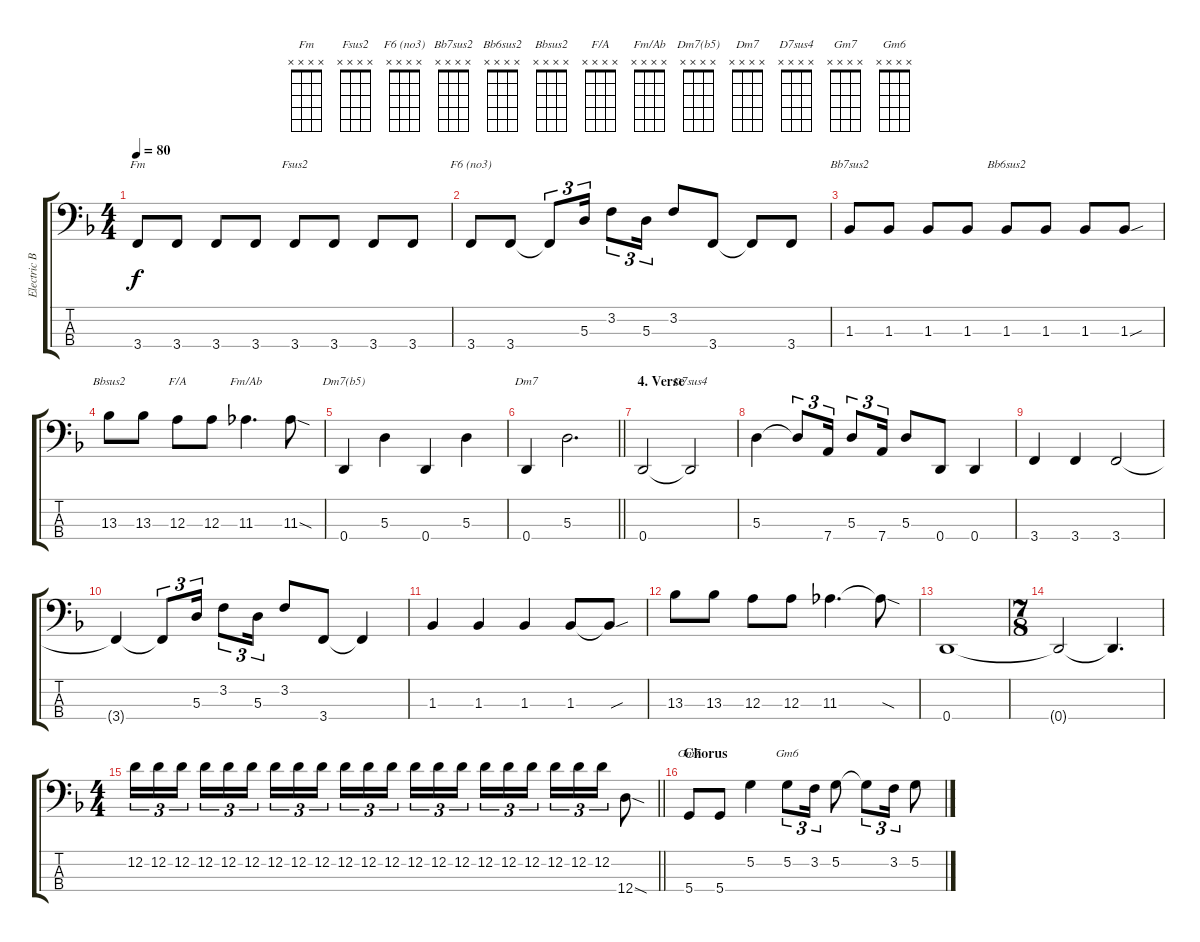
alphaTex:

\track ("Electric Bass" "Electric B") {instrument electricbasspick}
\staff {score tabs}
\tuning (G2 D2 A1 D1) {hide}
\chord ("Fm" x x x x)
\chord ("Fsus2" x x x x)
\chord ("F6 (no3)" x x x x)
\chord ("Bb7sus2" x x x x)
\chord ("Bb6sus2" x x x x)
\chord ("Bbsus2" x x x x)
\chord ("F/A" x x x x)
\chord ("Fm/Ab" x x x x)
\chord ("Dm7(b5)" x x x x)
\chord ("Dm7" x x x x)
\chord ("D7sus4" x x x x)
\chord ("Gm7" x x x x)
\chord ("Gm6" x x x x)
\ts (4 4)
\tempo 80
\clef f4
\ks dminor
3.4.8{ch "Fm" dy f} 3.4.8 3.4.8 3.4.8 3.4.8{ch "Fsus2"} 3.4.8 3.4.8 3.4.8 |
3.4.8{ch "F6 (no3)"} 3.4.8 3.4{t}.8{tu (3 2)} 5.3.16{tu (3 2)} 3.2.8{tu (3 2)} 5.3.16{tu (3 2)} 3.2.8 3.4.8 3.4{t}.8 3.4.8 |
1.3.8{ch "Bb7sus2"} 1.3.8 1.3.8 1.3.8 1.3.8{ch "Bb6sus2"} 1.3.8 1.3.8 1.3{sou}.8 |
13.3.8{ch "Bbsus2"} 13.3.8 12.3.8{ch "F/A"} 12.3.8 11.3.4{d ch "Fm/Ab"} 11.3{sod}.8 |
0.4.4{ch "Dm7(b5)"} 5.3.4 0.4.4 5.3.4 |
\barLineRight lightlight
0.4.4{ch "Dm7"} 5.3.2{d} |
\section ("" "4. Verse")
0.4.2 0.4{t}.2{ch "D7sus4"} |
5.3.4 5.3{t}.8{tu (3 2)} 7.4.16{tu (3 2)} 5.3.8{tu (3 2)} 7.4.16{tu (3 2)} 5.3.8 0.4.8 0.4.4 |
3.4.4 3.4.4 3.4.2 |
3.4{t}.4 3.4{t}.8{tu (3 2)} 5.3.16{tu (3 2)} 3.2.8{tu (3 2)} 5.3.16{tu (3 2)} 3.2.8 3.4.8 3.4{t}.4 |
1.3.4 1.3.4 1.3.4 1.3.8 1.3{sou t}.8 |
13.3.8 13.3.8 12.3.8 12.3.8 11.3.4{d} 11.3{sod t}.8 |
0.4.1 |
\ts (7 8)
0.4{t}.2 0.4{t}.4{d} |
\ts (4 4)
\barLineRight lightlight
12.2.16{tu (3 2)} 12.2.16{tu (3 2)} 12.2.16{tu (3 2) beam splitsecondary} 12.2.16{tu (3 2)} 12.2.16{tu (3 2)} 12.2.16{tu (3 2)} 12.2.16{tu (3 2)} 12.2.16{tu (3 2)} 12.2.16{tu (3 2) beam splitsecondary} 12.2.16{tu (3 2)} 12.2.16{tu (3 2)} 12.2.16{tu (3 2)} 12.2.16{tu (3 2)} 12.2.16{tu (3 2)} 12.2.16{tu (3 2) beam splitsecondary} 12.2.16{tu (3 2)} 12.2.16{tu (3 2)} 12.2.16{tu (3 2)} 12.2.16{tu (3 2)} 12.2.16{tu (3 2)} 12.2.16{tu (3 2)} 12.4{sod}.8 |
\section ("" "Chorus")
5.4.8{ch "Gm7"} 5.4.8 5.2.4 5.2.8{tu (3 2) ch "Gm6"} 3.2.16{tu (3 2)} 5.2.8 5.2{t}.8{tu (3 2)} 3.2.16{tu (3 2)} 5.2.8
